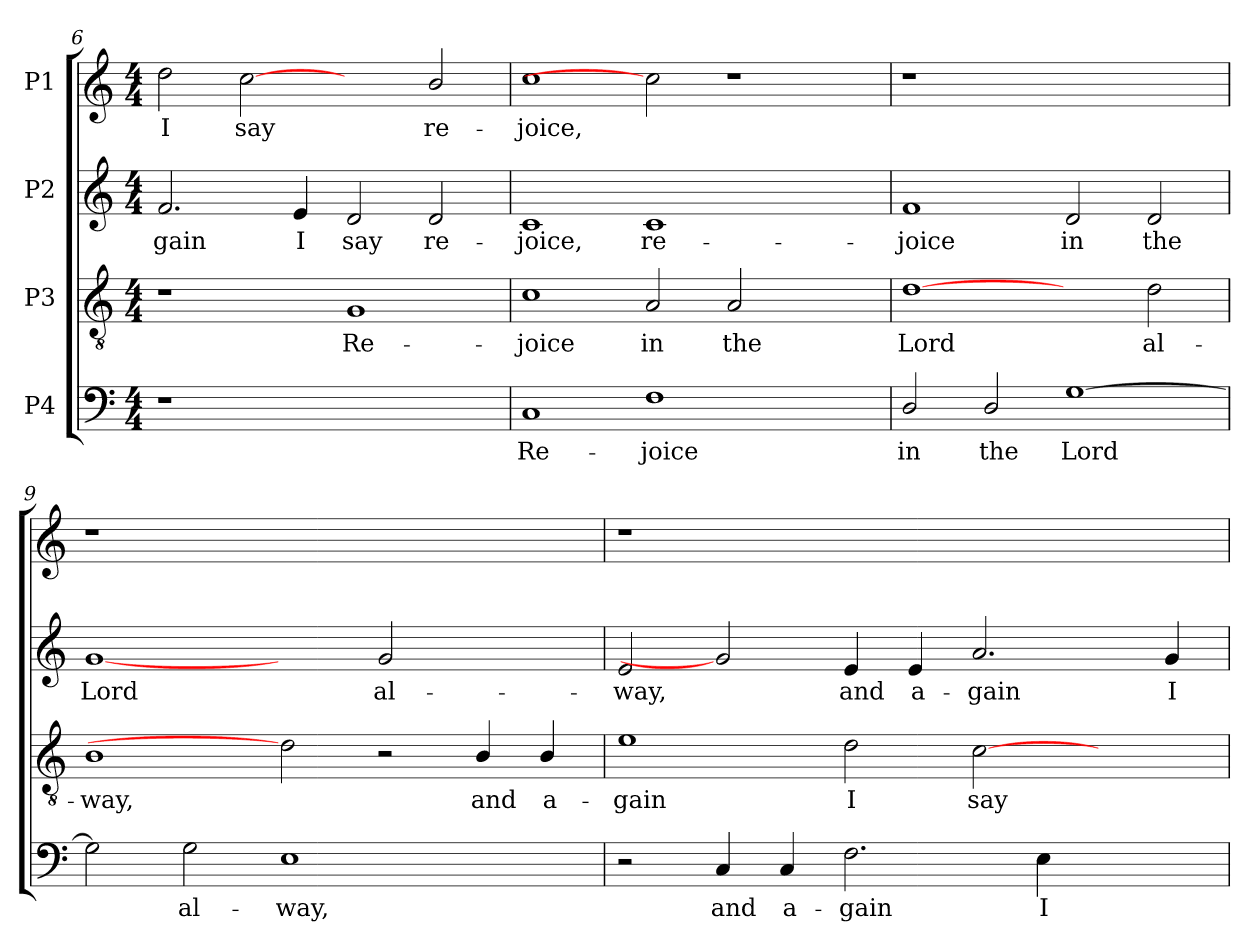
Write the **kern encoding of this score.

**kern	**text	**kern	**text	**kern	**text	**kern	**text
*part4	*part4	*part3	*part3	*part2	*part2	*part1	*part1
*staff4	*staff4	*staff3	*staff3	*staff2	*staff2	*staff1	*staff1
*I"P4	*	*I"P3	*	*I"P2	*	*I"P1	*
*clefF4	*	*clefGv2	*	*clefG2	*	*clefG2	*
*	*	*ITrd7c12	*	*	*	*	*
*k[]	*	*k[]	*	*k[]	*	*k[]	*
*C:	*	*C:	*	*C:	*	*C:	*
*M4/4	*	*M4/4	*	*M4/4	*	*M4/4	*
=6	=6	=6	=6	=6	=6	=6	=6
!LO:N:vis=1	!	!	!	!	!	!	!
!	!	!	!	!	!LO:LY:b:color=#000000	!	!
!	!	!	!	!	!	!	!LO:LY:b:color=#000000
1r	.	1r	.	2.fi/	-gain	2ddi\	I
!	!	!	!	!	!	!	!LO:LY:b:color=#000000
.	.	.	.	.	.	[2cci	say
!	!	!	!	!	!LO:LY:b:color=#000000	!	!
.	.	.	.	4ei/	I	.	.
!	!	!	!LO:LY:b:color=#000000	!	!	!	!
!	!	!	!	!	!LO:LY:b:color=#000000	!	!
1ryy	.	1GGi	Re-	2di/	say	2ryy	.
!	!	!	!	!	!LO:LY:b:color=#000000	!	!
!	!	!	!	!	!	!	!LO:LY:b:color=#000000
.	.	.	.	2di/	re-	2bi/	re-
=7	=7	=7	=7	=7	=7	=7	=7
!	!LO:LY:b:color=#000000	!	!	!	!	!	!
!	!	!	!LO:LY:b:color=#000000	!	!	!	!
!	!	!	!	!	!LO:LY:b:color=#000000	!	!
!	!	!	!	!	!	!	!LO:LY:b:color=#000000
1Ci	Re-	1Ci	-joice	1ci	-joice,	1cci	-joice,
!	!LO:LY:b:color=#000000	!	!	!	!	!	!
!	!	!	!LO:LY:b:color=#000000	!	!	!	!
!	!	!	!	!	!LO:LY:b:color=#000000	!	!
1Fi	-joice	2AAi/	in	1ci	re-	2cci]	.
!	!	!	!LO:LY:b:color=#000000	!	!	!	!
.	.	2AAi/	the	.	.	1r	.
2ryy	.	2ryy	.	2ryy	.	.	.
!!LO:LB:g=z
=8	=8	=8	=8	=8	=8	=8	=8
!	!LO:LY:b:color=#000000	!	!	!	!	!	!
!	!	!	!LO:LY:b:color=#000000	!	!	!	!
!	!	!	!	!	!LO:LY:b:color=#000000	!LO:N:vis=1	!
2Di/	in	[1Di	Lord	1fi	-joice	1r	.
!	!LO:LY:b:color=#000000	!	!	!	!	!	!
2Di/	the	.	.	.	.	.	.
!	!LO:LY:b:color=#000000	!	!	!	!	!	!
!	!	!	!	!	!LO:LY:b:color=#000000	!	!
[1Gi	Lord	2ryy	.	2di/	in	1ryy	.
!	!	!	!LO:LY:b:color=#000000	!	!	!	!
!	!	!	!	!	!LO:LY:b:color=#000000	!	!
.	.	2Di\	al-	2di/	the	.	.
=9	=9	=9	=9	=9	=9	=9	=9
!	!	!	!LO:LY:b:color=#000000	!	!	!	!
!	!	!	!	!	!LO:LY:b:color=#000000	!LO:N:vis=1	!
2Gi\]	.	1BBi	-way,	[1gi	Lord	1r	.
!	!LO:LY:b:color=#000000	!	!	!	!	!	!
2Gi\	al-	.	.	.	.	.	.
!	!LO:LY:b:color=#000000	!	!	!	!	!	!
1Ei	-way,	2Di]	.	2ryy	.	1.ryy	.
!	!	!	!	!	!LO:LY:b:color=#000000	!	!
.	.	2r	.	2gi/	al-	.	.
!	!	!	!LO:LY:b:color=#000000	!	!	!	!
2ryy	.	4BBi/	and	2ryy	.	.	.
!	!	!	!LO:LY:b:color=#000000	!	!	!	!
.	.	4BBi/	a-	.	.	.	.
=10	=10	=10	=10	=10	=10	=10	=10
!	!	!	!LO:LY:b:color=#000000	!	!	!	!
!	!	!	!	!	!LO:LY:b:color=#000000	!LO:N:vis=1	!
2r	.	1Ei	-gain	2ei/	-way,	1r	.
!	!LO:LY:b:color=#000000	!	!	!	!	!	!
4Ci/	and	.	.	2gi]	.	.	.
!	!LO:LY:b:color=#000000	!	!	!	!	!	!
4Ci/	a-	.	.	.	.	.	.
!	!LO:LY:b:color=#000000	!	!	!	!	!	!
!	!	!	!LO:LY:b:color=#000000	!	!	!	!
!	!	!	!	!	!LO:LY:b:color=#000000	!	!
2.Fi\	-gain	2Di\	I	4ei/	and	1.ryy	.
!	!	!	!	!	!LO:LY:b:color=#000000	!	!
.	.	.	.	4ei/	a-	.	.
!	!	!	!LO:LY:b:color=#000000	!	!	!	!
!	!	!	!	!	!LO:LY:b:color=#000000	!	!
.	.	[2Ci\	say	2.ai/	-gain	.	.
!	!LO:LY:b:color=#000000	!	!	!	!	!	!
4Ei\	I	.	.	.	.	.	.
2ryy	.	2ryy	.	.	.	.	.
!	!	!	!	!	!LO:LY:b:color=#000000	!	!
.	.	.	.	4gi/	I	.	.
=	=	=	=	=	=	=	=
*-	*-	*-	*-	*-	*-	*-	*-
